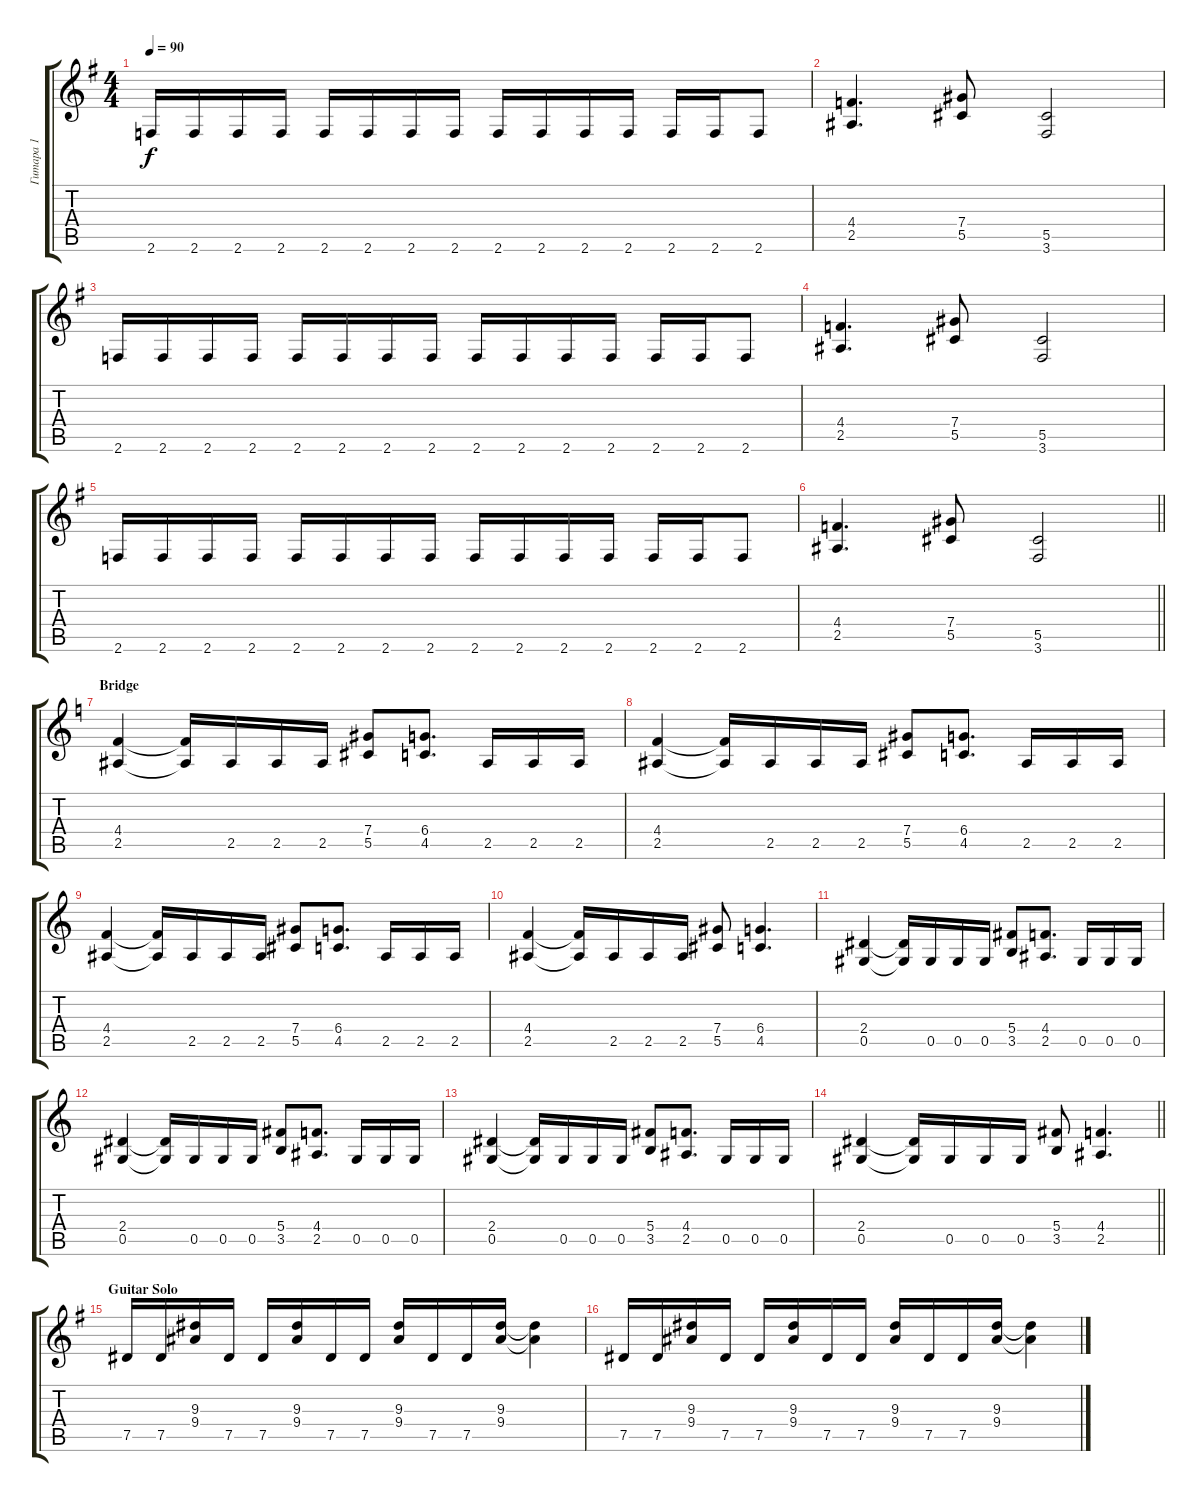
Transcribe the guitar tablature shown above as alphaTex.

\track ("Гитара 1" "Гитара 1") {instrument distortionguitar}
\staff {score tabs}
\tuning (Eb4 Bb3 Gb3 Db3 Ab2 Eb2) {hide}
\ts (4 4)
\tempo 90
\clef g2
\ks eminor
2.6.16{dy f} 2.6.16 2.6.16 2.6.16 2.6.16 2.6.16 2.6.16 2.6.16 2.6.16 2.6.16 2.6.16 2.6.16 2.6.16 2.6.16 2.6.8 |
(4.4 2.5).4{d} (7.4 5.5).8 (5.5 3.6).2 |
2.6.16 2.6.16 2.6.16 2.6.16 2.6.16 2.6.16 2.6.16 2.6.16 2.6.16 2.6.16 2.6.16 2.6.16 2.6.16 2.6.16 2.6.8 |
(4.4 2.5).4{d} (7.4 5.5).8 (5.5 3.6).2 |
2.6.16 2.6.16 2.6.16 2.6.16 2.6.16 2.6.16 2.6.16 2.6.16 2.6.16 2.6.16 2.6.16 2.6.16 2.6.16 2.6.16 2.6.8 |
\barLineRight lightlight
(4.4 2.5).4{d} (7.4 5.5).8 (5.5 3.6).2 |
\section ("" "Bridge")
\ks c
(4.4 2.5).4 (4.4{t} 2.5{t}).16 2.5.16 2.5.16 2.5.16 (7.4 5.5).8 (6.4 4.5).8{d} 2.5.16 2.5.16 2.5.16 |
(4.4 2.5).4 (4.4{t} 2.5{t}).16 2.5.16 2.5.16 2.5.16 (7.4 5.5).8 (6.4 4.5).8{d} 2.5.16 2.5.16 2.5.16 |
(4.4 2.5).4 (4.4{t} 2.5{t}).16 2.5.16 2.5.16 2.5.16 (7.4 5.5).8 (6.4 4.5).8{d} 2.5.16 2.5.16 2.5.16 |
(4.4 2.5).4 (4.4{t} 2.5{t}).16 2.5.16 2.5.16 2.5.16 (7.4 5.5).8 (6.4 4.5).4{d} |
(2.4 0.5).4 (2.4{t} 0.5{t}).16 0.5.16 0.5.16 0.5.16 (5.4 3.5).8 (4.4 2.5).8{d} 0.5.16 0.5.16 0.5.16 |
(2.4 0.5).4 (2.4{t} 0.5{t}).16 0.5.16 0.5.16 0.5.16 (5.4 3.5).8 (4.4 2.5).8{d} 0.5.16 0.5.16 0.5.16 |
(2.4 0.5).4 (2.4{t} 0.5{t}).16 0.5.16 0.5.16 0.5.16 (5.4 3.5).8 (4.4 2.5).8{d} 0.5.16 0.5.16 0.5.16 |
\barLineRight lightlight
(2.4 0.5).4 (2.4{t} 0.5{t}).16 0.5.16 0.5.16 0.5.16 (5.4 3.5).8 (4.4 2.5).4{d} |
\section ("" "Guitar Solo")
\ks eminor
7.5.16 7.5.16 (9.3 9.4).16 7.5.16 7.5.16 (9.3 9.4).16 7.5.16 7.5.16 (9.3 9.4).16 7.5.16 7.5.16 (9.3 9.4).16 (9.3{t} 9.4{t}).4 |
7.5.16 7.5.16 (9.3 9.4).16 7.5.16 7.5.16 (9.3 9.4).16 7.5.16 7.5.16 (9.3 9.4).16 7.5.16 7.5.16 (9.3 9.4).16 (9.3{t} 9.4{t}).4
